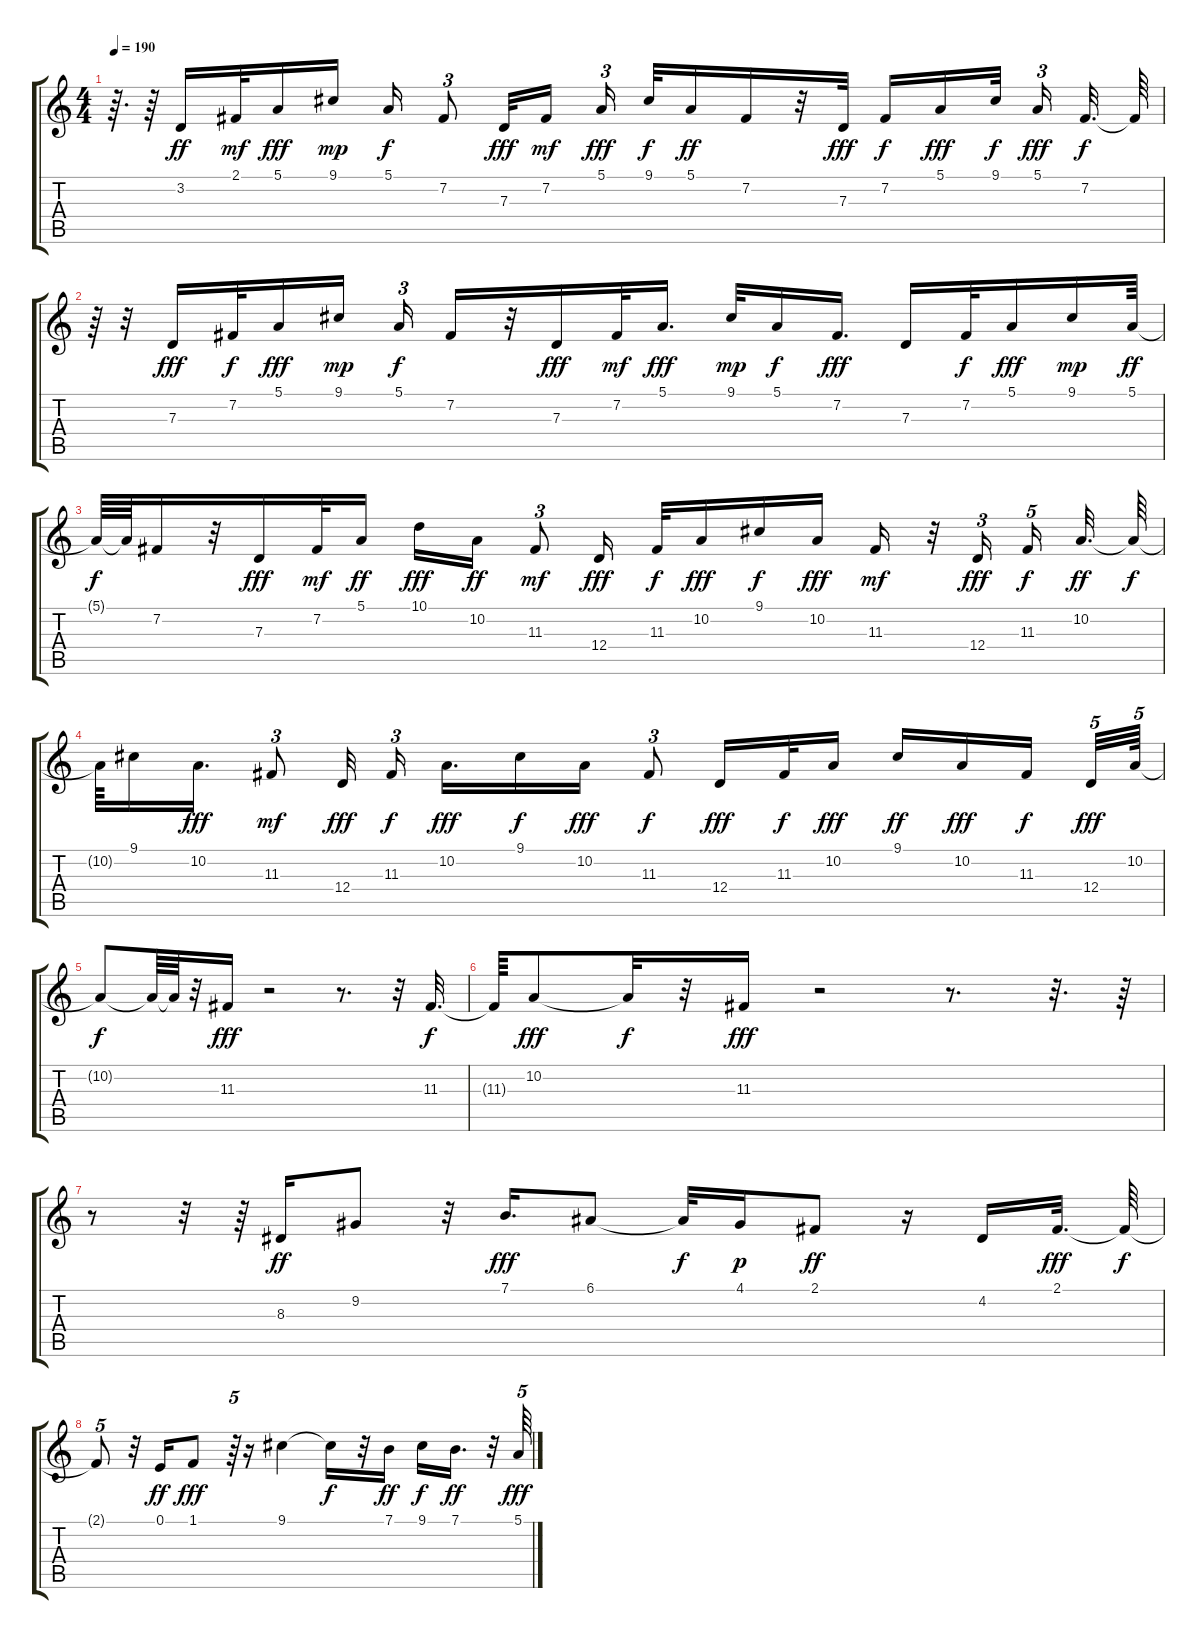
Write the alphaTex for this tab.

\track "" {instrument altosax}
\staff {score tabs}
\tuning (E4 B3 G3 D3 A2 E2) {hide}
\ts (4 4)
\tempo 190
\clef g2
\ks c
r.64{d dy fff} r.64 3.2.16{dy ff balance 16} 2.1.32{dy mf} 5.1.16{dy fff} 9.1.16{dy mp} 5.1.16{dy f} 7.2.8{tu (3 2)} 7.3.32{dy fff} 7.2.16{dy mf} 5.1.16{tu (3 2) dy fff} 9.1.32{dy f} 5.1.16{dy ff} 7.2.16 r.32 7.3.32{dy fff} 7.2.16{dy f} 5.1.16{dy fff} 9.1.32{dy f} 5.1.16{tu (3 2) dy fff} 7.2.32{d dy f} 7.2{t}.64 |
r.64 r.32 7.3.16{dy fff} 7.2.32{dy f} 5.1.16{dy fff} 9.1.16{dy mp} 5.1.16{tu (3 2) dy f balance 15} 7.2.16{balance 15} r.32 7.3.16{dy fff balance 13} 7.2.32{dy mf balance 12} 5.1.16{d dy fff balance 11} 9.1.32{dy mp balance 9} 5.1.16{dy f balance 9} 7.2.16{d dy fff balance 8} 7.3.16{balance 6} 7.2.32{dy f balance 5} 5.1.16{dy fff balance 5} 9.1.16{dy mp balance 4} 5.1.64{dy ff balance 3} |
5.1{t}.64{dy f} 5.1{t}.64 7.2.16{balance 2} r.32 7.3.16{dy fff balance 1} 7.2.32{dy mf balance 0} 5.1.16{dy ff} 10.1.16{dy fff} 10.2.16{dy ff} 11.3.8{tu (3 2) dy mf} 12.4.16{dy fff} 11.3.32{dy f} 10.2.16{dy fff} 9.1.16{dy f} 10.2.16{dy fff} 11.3.16{dy mf} r.32 12.4.16{tu (3 2) dy fff} 11.3.16{tu (5 4) dy f} 10.2.32{d dy ff} 10.2{t}.64{dy f} |
10.2{t}.64 9.1.16 10.2.16{d dy fff} 11.3.8{tu (3 2) dy mf balance 1} 12.4.32{dy fff balance 2} 11.3.16{tu (3 2) dy f balance 3} 10.2.16{d dy fff} 9.1.16{dy f balance 5} 10.2.16{dy fff balance 6} 11.3.8{tu (3 2) dy f balance 8} 12.4.16{dy fff balance 10} 11.3.32{dy f balance 11} 10.2.16{dy fff balance 12} 9.1.16{dy ff balance 13} 10.2.16{dy fff balance 14} 11.3.16{dy f balance 15} 12.4.32{tu (5 4) dy fff balance 16} 10.2.64{tu (5 4)} |
10.2{t}.8{dy f} 10.2{t}.64 10.2{t}.64 r.32 11.3.16{dy fff} r.2 r.8{d} r.32 11.3.32{d dy f} |
11.3{t}.64 10.2.8{dy fff} 10.2{t}.32{dy f} r.32 11.3.16{dy fff} r.2 r.8{d} r.32{d} r.64 |
r.8 r.32 r.64 8.3.16{dy ff} 9.2.8 r.32 7.1.16{d dy fff} 6.1.8 6.1{t}.32{dy f} 4.1.16{dy p} 2.1.8{dy ff} r.16 4.2.16 2.1.32{d dy fff} 2.1{t}.64{dy f} |
2.1{t}.8{tu (5 4)} r.32 0.1.16{dy ff} 1.1.8{dy fff} r.64{tu (5 4)} r.16 9.1.4 9.1{t}.16{dy f} r.32 7.1.16{dy ff} 9.1.16{dy f} 7.1.16{d dy ff} r.32 5.1.64{tu (5 4) dy fff}
